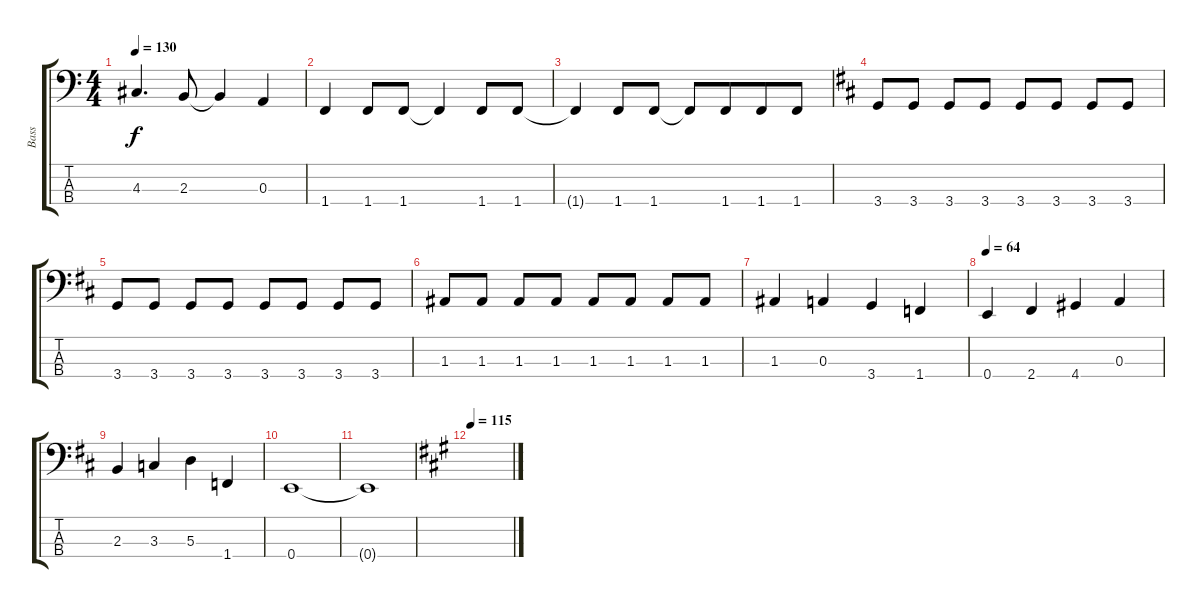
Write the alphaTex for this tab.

\track ("Bass" "Bass") {instrument electricbassfinger}
\staff {score tabs}
\tuning (G2 D2 A1 E1) {hide}
\ts (4 4)
\tempo 130
\clef f4
\ks c
4.3.4{d dy f} 2.3.8 2.3{t}.4 0.3.4 |
1.4.4 1.4.8 1.4.8 1.4{t}.4 1.4.8 1.4.8 |
1.4{t}.4 1.4.8 1.4.8 1.4{t}.8 1.4.8{beam merge} 1.4.8 1.4.8 |
\ks d
3.4.8 3.4.8 3.4.8 3.4.8 3.4.8 3.4.8 3.4.8 3.4.8 |
3.4.8 3.4.8 3.4.8 3.4.8 3.4.8 3.4.8 3.4.8 3.4.8 |
1.3.8 1.3.8 1.3.8 1.3.8 1.3.8 1.3.8 1.3.8 1.3.8 |
1.3.4 0.3.4 3.4.4 1.4.4 |
\tempo 64
0.4.4 2.4.4 4.4.4 0.3.4 |
2.3.4 3.3.4 5.3.4 1.4.4 |
0.4.1 |
0.4{t}.1 |
\tempo 115
\ks a
